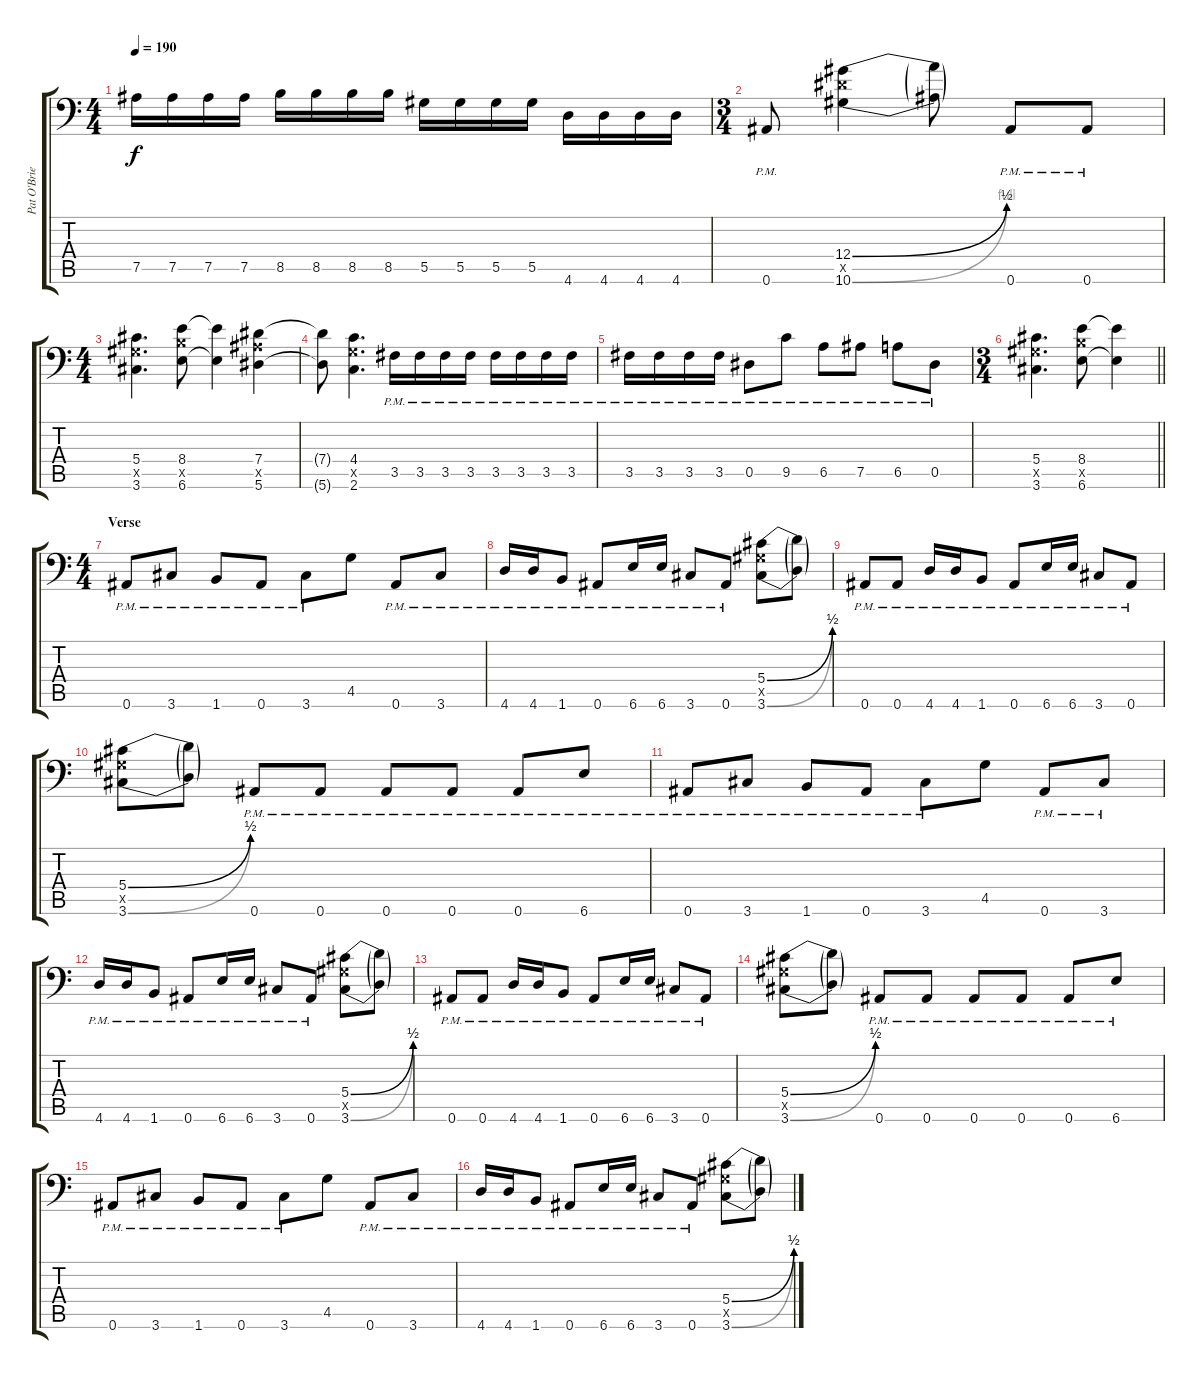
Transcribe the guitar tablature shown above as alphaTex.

\track ("Pat O'Brien" "Pat O'Brie") {instrument distortionguitar}
\staff {score tabs}
\tuning (Bb3 F3 Db3 Ab2 Eb2 Bb1) {hide}
\ts (4 4)
\tempo 190
\clef f4
\ks c
7.5.16{dy f} 7.5.16 7.5.16 7.5.16 8.5.16 8.5.16 8.5.16 8.5.16 5.5.16 5.5.16 5.5.16 5.5.16 4.6.16 4.6.16 4.6.16 4.6.16 |
\ts (3 4)
0.6{pm}.8 (12.4{be (bend 0 0 60 2)} 12.5{x} 10.6{be (bend 0 0 60 4)}).4 (12.4{t} 10.6{t}).8 0.6{pm}.8 0.6{pm}.8 |
\ts (4 4)
(5.4 5.5{x} 3.6).4{d} (8.4 8.5{x} 6.6).8 (8.4{t} 6.6{t}).4 (7.4 7.5{x} 5.6).4 |
(7.4{t} 5.6{t}).8 (4.4 4.5{x} 2.6).4{d} 3.5{pm}.16 3.5{pm}.16 3.5{pm}.16 3.5{pm}.16 3.5{pm}.16 3.5{pm}.16 3.5{pm}.16 3.5{pm}.16 |
3.5{pm}.16 3.5{pm}.16 3.5{pm}.16 3.5{pm}.16 0.5{pm}.8 9.5{pm}.8 6.5{pm}.8 7.5{pm}.8 6.5{pm}.8 0.5{pm}.8 |
\ts (3 4)
\barLineRight lightlight
(5.4 5.5{x} 3.6).4{d} (8.4 8.5{x} 6.6).8 (8.4{t} 6.6{t}).4 |
\ts (4 4)
\section ("" "Verse")
0.6{pm}.8 3.6{pm}.8 1.6{pm}.8 0.6{pm}.8 3.6{pm}.8 4.5.8 0.6{pm}.8 3.6{pm}.8 |
4.6{pm}.16 4.6{pm}.16 1.6{pm}.8 0.6{pm}.8 6.6{pm}.16 6.6{pm}.16 3.6{pm}.8 0.6{pm}.8 (5.4{be (bend 0 0 60 2)} 5.5{x} 3.6{be (bend 0 0 60 2)}).8 (5.4{t} 3.6{t}).8 |
0.6{pm}.8 0.6{pm}.8 4.6{pm}.16 4.6{pm}.16 1.6{pm}.8 0.6{pm}.8 6.6{pm}.16 6.6{pm}.16 3.6{pm}.8 0.6{pm}.8 |
(5.4{be (bend 0 0 60 2)} 5.5{x} 3.6{be (bend 0 0 60 2)}).8 (5.4{t} 3.6{t}).8 0.6{pm}.8 0.6{pm}.8 0.6{pm}.8 0.6{pm}.8 0.6{pm}.8 6.6{pm}.8 |
0.6{pm}.8 3.6{pm}.8 1.6{pm}.8 0.6{pm}.8 3.6{pm}.8 4.5.8 0.6{pm}.8 3.6{pm}.8 |
4.6{pm}.16 4.6{pm}.16 1.6{pm}.8 0.6{pm}.8 6.6{pm}.16 6.6{pm}.16 3.6{pm}.8 0.6{pm}.8 (5.4{be (bend 0 0 60 2)} 5.5{x} 3.6{be (bend 0 0 60 2)}).8 (5.4{t} 3.6{t}).8 |
0.6{pm}.8 0.6{pm}.8 4.6{pm}.16 4.6{pm}.16 1.6{pm}.8 0.6{pm}.8 6.6{pm}.16 6.6{pm}.16 3.6{pm}.8 0.6{pm}.8 |
(5.4{be (bend 0 0 60 2)} 5.5{x} 3.6{be (bend 0 0 60 2)}).8 (5.4{t} 3.6{t}).8 0.6{pm}.8 0.6{pm}.8 0.6{pm}.8 0.6{pm}.8 0.6{pm}.8 6.6{pm}.8 |
0.6{pm}.8 3.6{pm}.8 1.6{pm}.8 0.6{pm}.8 3.6{pm}.8 4.5.8 0.6{pm}.8 3.6{pm}.8 |
4.6{pm}.16 4.6{pm}.16 1.6{pm}.8 0.6{pm}.8 6.6{pm}.16 6.6{pm}.16 3.6{pm}.8 0.6{pm}.8 (5.4{be (bend 0 0 60 2)} 5.5{x} 3.6{be (bend 0 0 60 2)}).8 (5.4{t} 3.6{t}).8
